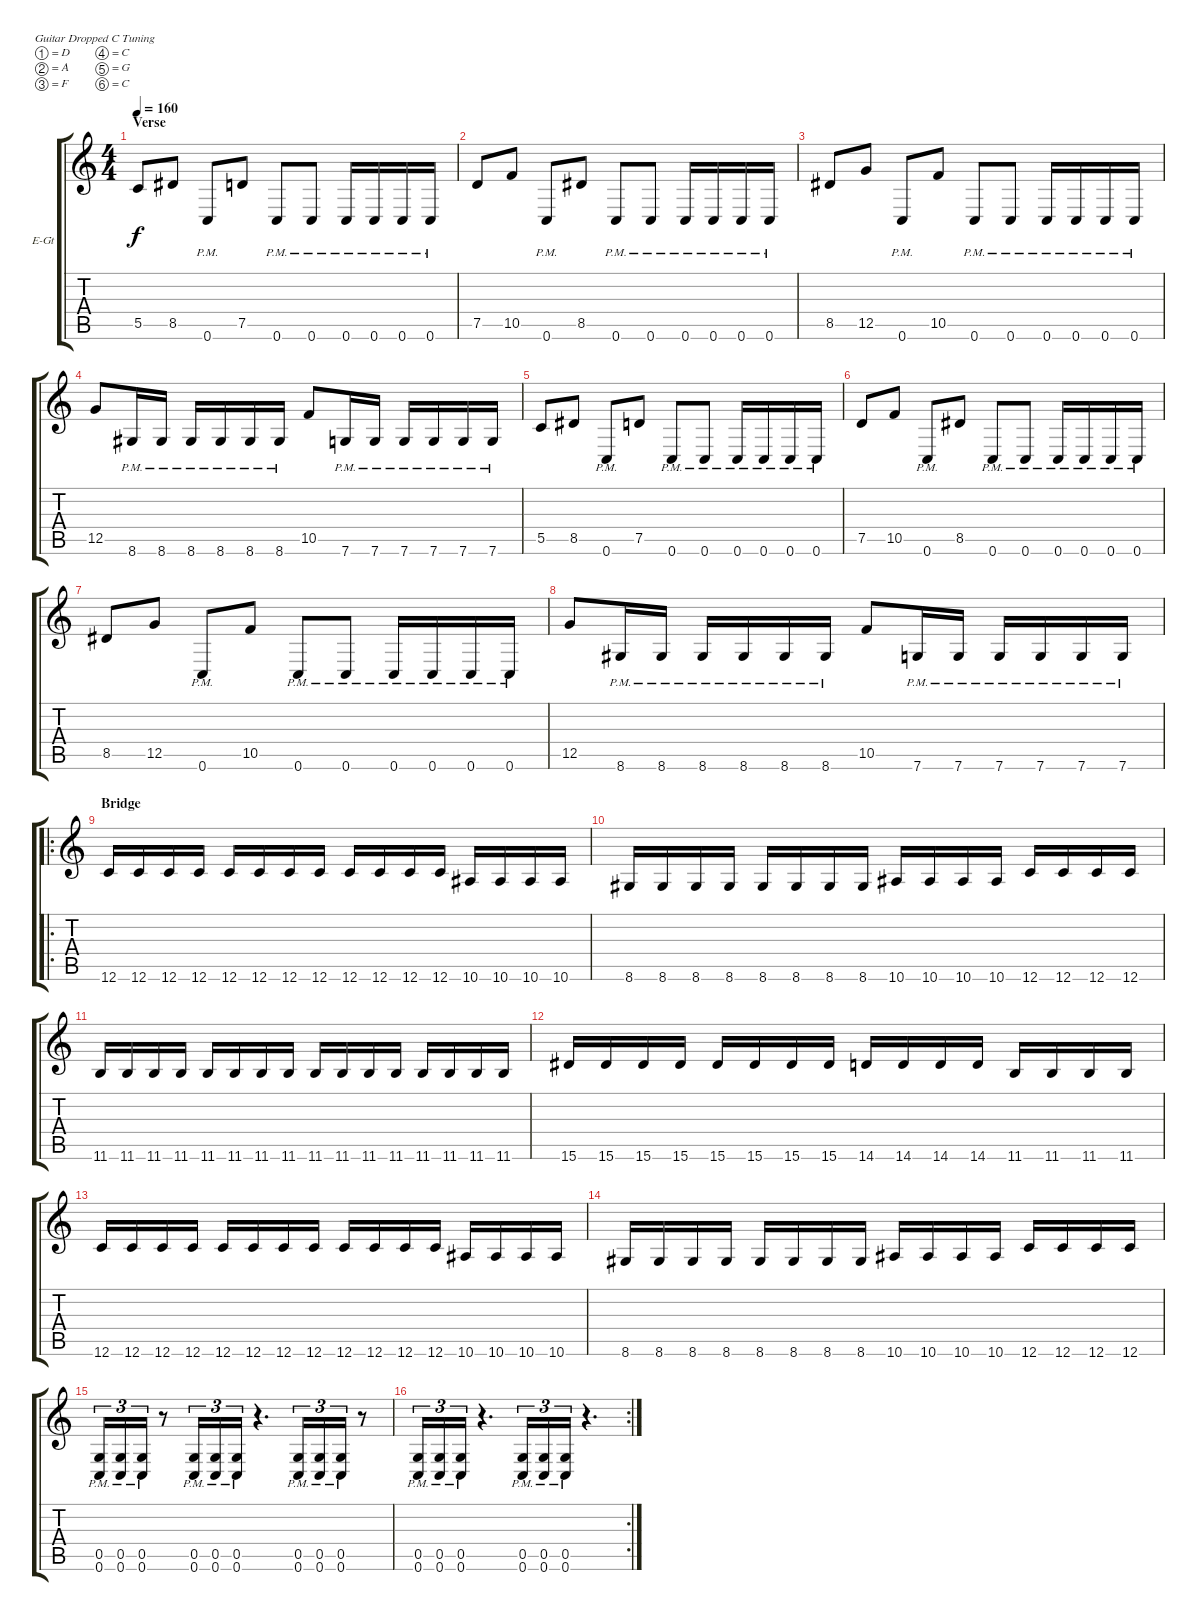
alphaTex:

\defaultSystemsLayout 4
\bracketExtendMode groupsimilarinstruments
\firstSystemTrackNameOrientation horizontal
\otherSystemsTrackNameOrientation horizontal
\track ("Guitar 1" "E-Gt") {instrument distortionguitar}
\staff {score tabs}
\tuning (D4 A3 F3 C3 G2 C2)
\ts (4 4)
\section ("" "Verse")
\tempo 160
\clef g2
\ks c
5.5.8{dy f} 8.5.8 0.6{pm}.8 7.5.8 0.6{pm}.8 0.6{pm}.8 0.6{pm}.16 0.6{pm}.16 0.6{pm}.16 0.6{pm}.16 |
7.5.8 10.5.8 0.6{pm}.8 8.5.8 0.6{pm}.8 0.6{pm}.8 0.6{pm}.16 0.6{pm}.16 0.6{pm}.16 0.6{pm}.16 |
8.5.8 12.5.8 0.6{pm}.8 10.5.8 0.6{pm}.8 0.6{pm}.8 0.6{pm}.16 0.6{pm}.16 0.6{pm}.16 0.6{pm}.16 |
12.5.8 8.6{pm}.16 8.6{pm}.16 8.6{pm}.16 8.6{pm}.16 8.6{pm}.16 8.6{pm}.16 10.5.8 7.6{pm}.16 7.6{pm}.16 7.6{pm}.16 7.6{pm}.16 7.6{pm}.16 7.6{pm}.16 |
5.5.8 8.5.8 0.6{pm}.8 7.5.8 0.6{pm}.8 0.6{pm}.8 0.6{pm}.16 0.6{pm}.16 0.6{pm}.16 0.6{pm}.16 |
7.5.8 10.5.8 0.6{pm}.8 8.5.8 0.6{pm}.8 0.6{pm}.8 0.6{pm}.16 0.6{pm}.16 0.6{pm}.16 0.6{pm}.16 |
8.5.8 12.5.8 0.6{pm}.8 10.5.8 0.6{pm}.8 0.6{pm}.8 0.6{pm}.16 0.6{pm}.16 0.6{pm}.16 0.6{pm}.16 |
12.5.8 8.6{pm}.16 8.6{pm}.16 8.6{pm}.16 8.6{pm}.16 8.6{pm}.16 8.6{pm}.16 10.5.8 7.6{pm}.16 7.6{pm}.16 7.6{pm}.16 7.6{pm}.16 7.6{pm}.16 7.6{pm}.16 |
\ro
\section ("" "Bridge")
12.6.16 12.6.16 12.6.16 12.6.16 12.6.16 12.6.16 12.6.16 12.6.16 12.6.16 12.6.16 12.6.16 12.6.16 10.6.16 10.6.16 10.6.16 10.6.16 |
8.6.16 8.6.16 8.6.16 8.6.16 8.6.16 8.6.16 8.6.16 8.6.16 10.6.16 10.6.16 10.6.16 10.6.16 12.6.16 12.6.16 12.6.16 12.6.16 |
11.6.16 11.6.16 11.6.16 11.6.16 11.6.16 11.6.16 11.6.16 11.6.16 11.6.16 11.6.16 11.6.16 11.6.16 11.6.16 11.6.16 11.6.16 11.6.16 |
15.6.16 15.6.16 15.6.16 15.6.16 15.6.16 15.6.16 15.6.16 15.6.16 14.6.16 14.6.16 14.6.16 14.6.16 11.6.16 11.6.16 11.6.16 11.6.16 |
12.6.16 12.6.16 12.6.16 12.6.16 12.6.16 12.6.16 12.6.16 12.6.16 12.6.16 12.6.16 12.6.16 12.6.16 10.6.16 10.6.16 10.6.16 10.6.16 |
8.6.16 8.6.16 8.6.16 8.6.16 8.6.16 8.6.16 8.6.16 8.6.16 10.6.16 10.6.16 10.6.16 10.6.16 12.6.16 12.6.16 12.6.16 12.6.16 |
(0.6{pm} 0.5{pm}).16{tu (3 2)} (0.6{pm} 0.5{pm}).16{tu (3 2)} (0.6{pm} 0.5{pm}).16{tu (3 2)} r.8 (0.6{pm} 0.5{pm}).16{tu (3 2)} (0.6{pm} 0.5{pm}).16{tu (3 2)} (0.6{pm} 0.5{pm}).16{tu (3 2)} r.4{d} (0.6{pm} 0.5{pm}).16{tu (3 2)} (0.6{pm} 0.5{pm}).16{tu (3 2)} (0.6{pm} 0.5{pm}).16{tu (3 2)} r.8 |
\rc 2
(0.6{pm} 0.5{pm}).16{tu (3 2)} (0.6{pm} 0.5{pm}).16{tu (3 2)} (0.6{pm} 0.5{pm}).16{tu (3 2)} r.4{d} (0.6{pm} 0.5{pm}).16{tu (3 2)} (0.6{pm} 0.5{pm}).16{tu (3 2)} (0.6{pm} 0.5{pm}).16{tu (3 2)} r.4{d}
